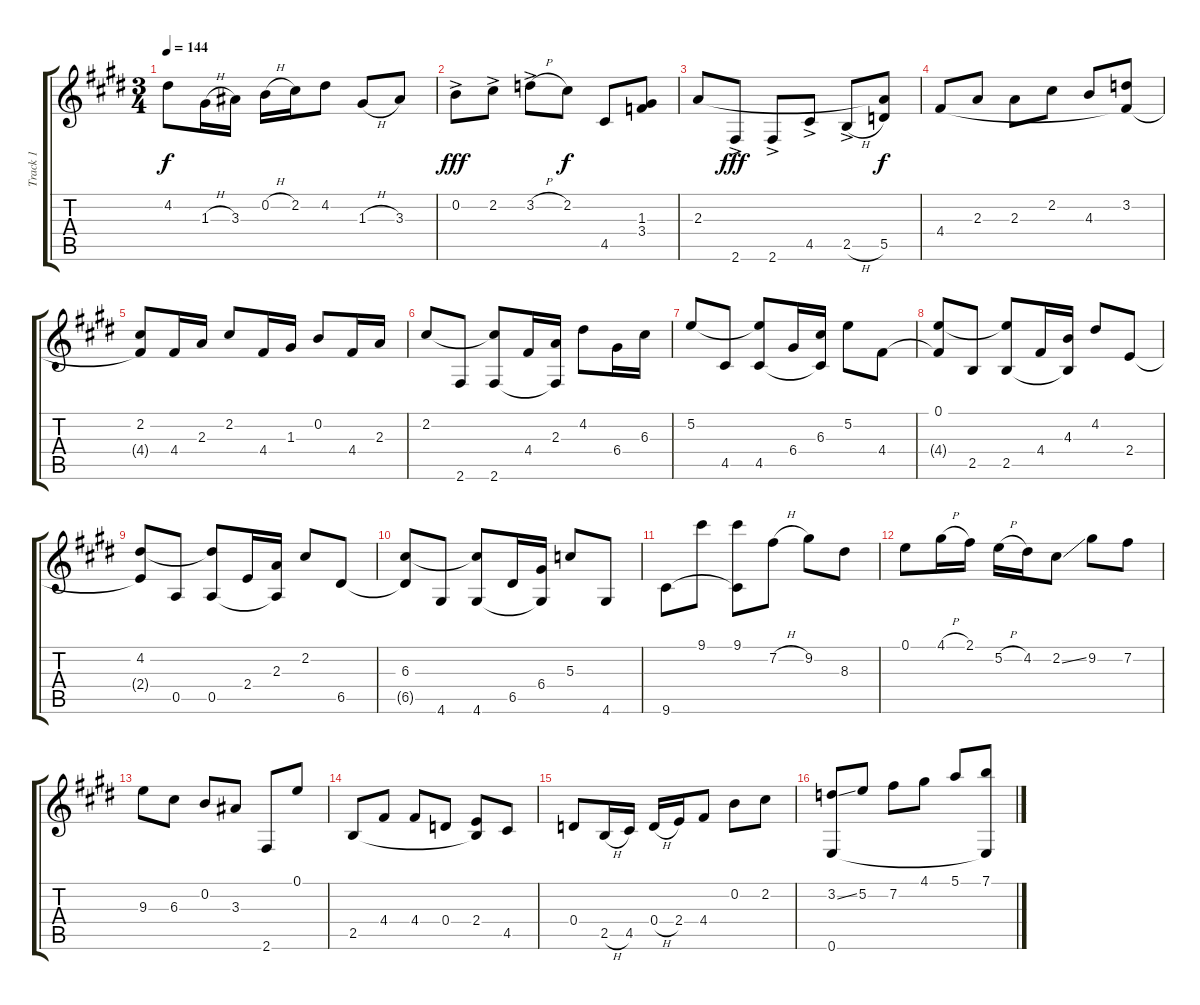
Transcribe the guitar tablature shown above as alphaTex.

\track ("Track 1" "Track 1") {instrument acousticguitarnylon}
\staff {score tabs}
\tuning (E4 B3 G3 D3 A2 E2) {hide}
\ts (3 4)
\tempo 144
\clef g2
\ks e
4.2.8{dy f} 1.3{h}.16 3.3.16 0.2{h}.16 2.2.16 4.2.8 1.3{h}.8 3.3.8 |
0.2{ac}.8{dy fff} 2.2{ac}.8 3.2{h ac}.8 2.2.8{dy f} 4.5.8 (1.3 3.4).8 |
2.3.8 2.6{ac}.8{dy fff} 2.6{ac}.8 4.5{ac}.8 2.5{h ac}.8 (2.3{t} 5.5).8{dy f} |
4.4.8 2.3.8 2.3.8 2.2.8 4.3.8 (3.2 4.4{t}).8 |
(2.2 4.4{t}).8 4.4.16 2.3.16 2.2.8 4.4.16 1.3.16 0.2.8 4.4.16 2.3.16 |
2.2.8 2.6.8 (2.2{t} 2.6).8 4.4.16 (2.3 2.6{t}).16 4.2.8 6.4.16 6.3.16 |
5.2.8 4.5.8 (5.2{t} 4.5).8 6.4.16 (6.3 4.5{t}).16 5.2.8 4.4.8 |
(0.1 4.4{t}).8 2.5.8 (0.1{t} 2.5).8 4.4.16 (4.3 2.5{t}).16 4.2.8 2.4.8 |
(4.2 2.4{t}).8 0.5.8 (4.2{t} 0.5).8 2.4.16 (2.3 0.5{t}).16 2.2.8 6.5.8 |
(6.3 6.5{t}).8 4.6.8 (6.3{t} 4.6).8 6.5.16 (6.4 4.6{t}).16 5.3.8 4.6.8 |
9.6.8 9.1.8 (9.1 9.6{t}).8 7.2{h}.8 9.2.8 8.3.8 |
0.1.8 4.1{h}.16 2.1.16 5.2{h}.16 4.2.16 2.2{ss}.8 9.2.8 7.2.8 |
9.3.8 6.3.8 0.2.8 3.3.8 2.6.8 0.1.8 |
2.5.8 4.4.8 4.4.8 0.4.8 (2.4 2.5{t}).8 4.5.8 |
0.4.8 2.5{h}.16 4.5.16 0.4{h}.16 2.4.16 4.4.8 0.2.8 2.2.8 |
(3.2{ss} 0.6).8{volume 16} 5.2.8 7.2.8 4.1.8 5.1.8 (7.1 0.6{t}).8
